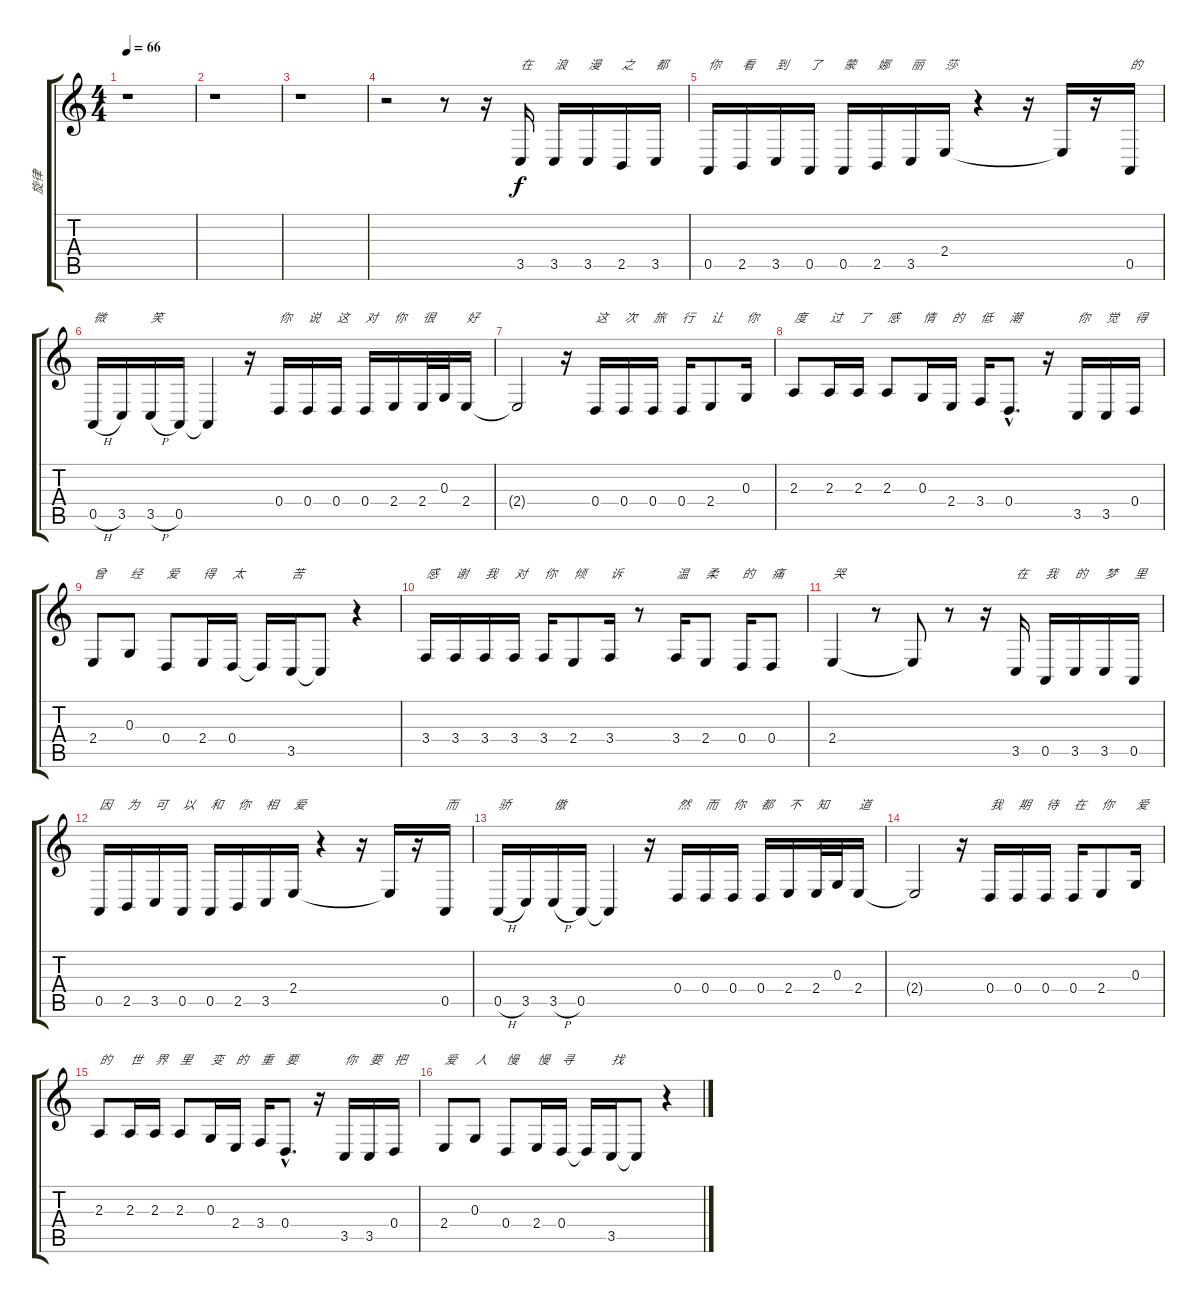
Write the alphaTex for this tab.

\track ("旋律" "旋律") {instrument sopranosax}
\staff {score tabs}
\tuning (E4 B3 G3 D3 A2 E2) {hide}
\ts (4 4)
\tempo 66
\clef g2
\ks c
r.1{dy f instrument sopranosax} |
r.1 |
r.1 |
r.2 r.8 r.16 3.5.16{txt "在"} 3.5.16{txt "浪"} 3.5.16{txt "漫"} 2.5.16{txt "之"} 3.5.16{txt "都"} |
0.5.16{txt "你"} 2.5.16{txt "看"} 3.5.16{txt "到"} 0.5.16{txt "了"} 0.5.16{txt "蒙"} 2.5.16{txt "娜"} 3.5.16{txt "丽"} 2.4.16{txt "莎"} r.4 r.16 2.4{t}.16 r.16 0.5.16{txt "的"} |
0.5{h}.16{txt "微"} 3.5.16 3.5{h}.16{txt "笑"} 0.5.16 0.5{t}.4 r.16 0.4.16{txt "你"} 0.4.16{txt "说"} 0.4.16{txt "这"} 0.4.16{txt "对"} 2.4.16{txt "你"} 2.4.32{txt "很"} 0.3.32 2.4.16{txt "好"} |
2.4{t}.2 r.16 0.4.16{txt "这"} 0.4.16{txt "次"} 0.4.16{txt "旅"} 0.4.16{txt "行"} 2.4.8{txt "让"} 0.3.16{txt "你"} |
2.3.8{txt "度"} 2.3.16{txt "过"} 2.3.16{txt "了"} 2.3.8{txt "感"} 0.3.16{txt "情"} 2.4.16{txt "的"} 3.4.16{txt "低"} 0.4{hac}.8{d txt "潮"} r.16 3.5.16{txt "你"} 3.5.16{txt "觉"} 0.4.16{txt "得"} |
2.4.8{txt "曾"} 0.3.8{txt "经"} 0.4.8{txt "爱"} 2.4.16{txt "得"} 0.4.16{txt "太"} 0.4{t}.16 3.5.16{txt "苦"} 3.5{t}.8 r.4 |
3.4.16{txt "感"} 3.4.16{txt "谢"} 3.4.16{txt "我"} 3.4.16{txt "对"} 3.4.16{txt "你"} 2.4.8{txt "倾"} 3.4.16{txt "诉"} r.8 3.4.16{txt "温"} 2.4.8{txt "柔"} 0.4.16{txt "的"} 0.4.8{txt "痛"} |
2.4.4{txt "哭"} r.8 2.4{t}.8 r.8 r.16 3.5.16{txt "在"} 0.5.16{txt "我"} 3.5.16{txt "的"} 3.5.16{txt "梦"} 0.5.16{txt "里"} |
0.5.16{txt "因"} 2.5.16{txt "为"} 3.5.16{txt "可"} 0.5.16{txt "以"} 0.5.16{txt "和 "} 2.5.16{txt "你"} 3.5.16{txt "相"} 2.4.16{txt "爱"} r.4 r.16 2.4{t}.16 r.16 0.5.16{txt "而"} |
0.5{h}.16{txt "骄"} 3.5.16 3.5{h}.16{txt "傲"} 0.5.16 0.5{t}.4 r.16 0.4.16{txt "然"} 0.4.16{txt "而"} 0.4.16{txt "你"} 0.4.16{txt "都"} 2.4.16{txt "不"} 2.4.32{txt "知"} 0.3.32 2.4.16{txt "道"} |
2.4{t}.2 r.16 0.4.16{txt "我 "} 0.4.16{txt "期"} 0.4.16{txt "待"} 0.4.16{txt "在"} 2.4.8{txt "你"} 0.3.16{txt "爱"} |
2.3.8{txt "的 "} 2.3.16{txt "世"} 2.3.16{txt "界"} 2.3.8{txt "里"} 0.3.16{txt "变"} 2.4.16{txt "的"} 3.4.16{txt "重"} 0.4{hac}.8{d txt "要"} r.16 3.5.16{txt "你"} 3.5.16{txt "要"} 0.4.16{txt "把"} |
2.4.8{txt "爱"} 0.3.8{txt "人"} 0.4.8{txt "慢"} 2.4.16{txt "慢"} 0.4.16{txt "寻"} 0.4{t}.16 3.5.16{txt "找"} 3.5{t}.8 r.4
